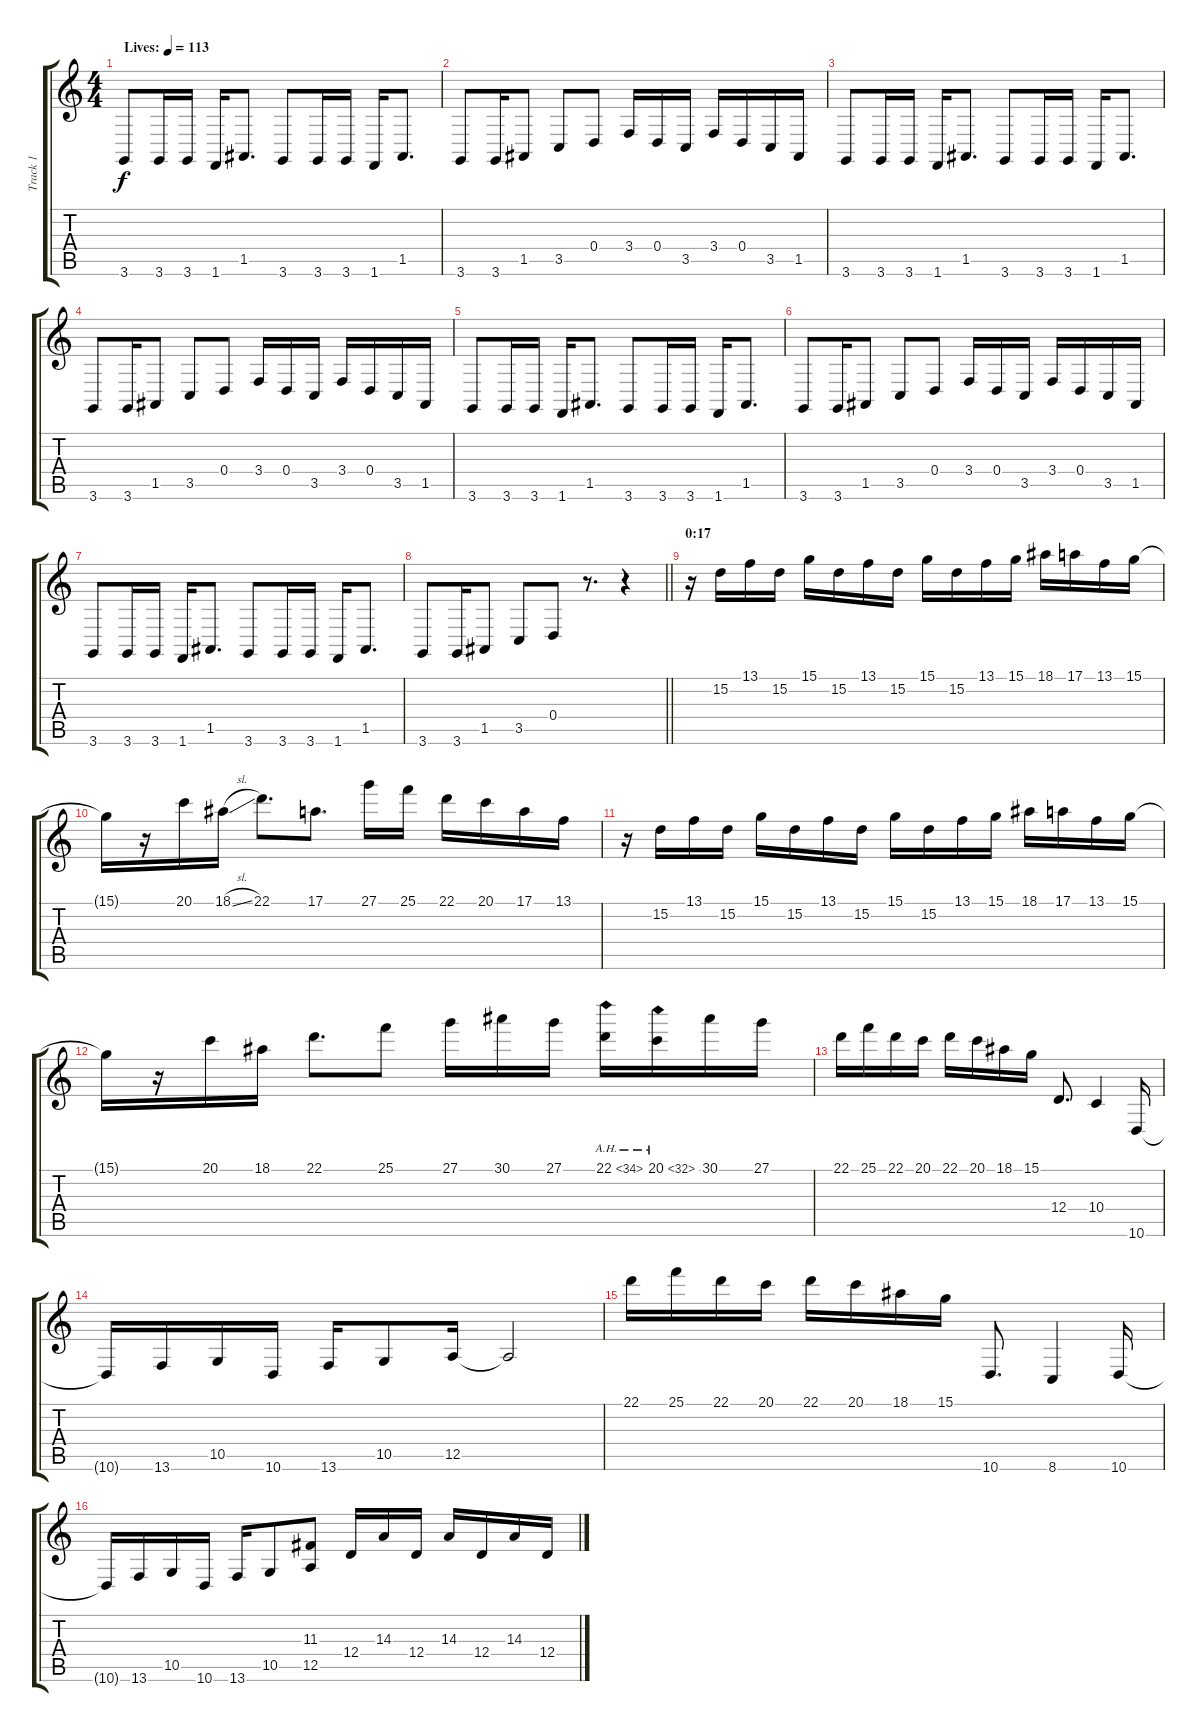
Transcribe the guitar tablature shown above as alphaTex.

\track ("Track 1" "Track 1") {instrument lead2sawtooth}
\staff {score tabs}
\tuning (E4 B3 G3 D3 A2 E2) {hide}
\ts (4 4)
\tempo (113 "Lives:")
\clef g2
\ks c
3.6.8{dy f instrument lead2sawtooth} 3.6.16 3.6.16 1.6.16 1.5.8{d} 3.6.8 3.6.16 3.6.16 1.6.16 1.5.8{d} |
3.6.8 3.6.16 1.5.8 3.5.8 0.4.8 3.4.16 0.4.16 3.5.16 3.4.16 0.4.16 3.5.16 1.5.16 |
3.6.8 3.6.16 3.6.16 1.6.16 1.5.8{d} 3.6.8 3.6.16 3.6.16 1.6.16 1.5.8{d} |
3.6.8 3.6.16 1.5.8 3.5.8 0.4.8 3.4.16 0.4.16 3.5.16 3.4.16 0.4.16 3.5.16 1.5.16 |
3.6.8 3.6.16 3.6.16 1.6.16 1.5.8{d} 3.6.8 3.6.16 3.6.16 1.6.16 1.5.8{d} |
3.6.8 3.6.16 1.5.8 3.5.8 0.4.8 3.4.16 0.4.16 3.5.16 3.4.16 0.4.16 3.5.16 1.5.16 |
3.6.8 3.6.16 3.6.16 1.6.16 1.5.8{d} 3.6.8 3.6.16 3.6.16 1.6.16 1.5.8{d} |
\barLineRight lightlight
3.6.8 3.6.16 1.5.8 3.5.8 0.4.8 r.8{d} r.4 |
\section ("" "0:17")
r.16 15.2.16 13.1.16 15.2.16 15.1.16 15.2.16 13.1.16 15.2.16 15.1.16 15.2.16 13.1.16 15.1.16 18.1.16 17.1.16 13.1.16 15.1.16 |
15.1{t}.16 r.16 20.1.16 18.1{sl}.16 22.1.8{d} 17.1.8{d} 27.1.16 25.1.16 22.1.16 20.1.16 17.1.16 13.1.16 |
r.16 15.2.16 13.1.16 15.2.16 15.1.16 15.2.16 13.1.16 15.2.16 15.1.16 15.2.16 13.1.16 15.1.16 18.1.16 17.1.16 13.1.16 15.1.16 |
15.1{t}.16 r.16 20.1.16 18.1.16 22.1.8{d} 25.1.8 27.1.16 30.1.16 27.1.16 22.1{ah 12}.16 20.1{ah 12}.16 30.1.16 27.1.16 |
22.1.16 25.1.16 22.1.16 20.1.16 22.1.16 20.1.16 18.1.16 15.1.16 12.4.8{d} 10.4.4 10.6.16 |
10.6{t}.16 13.6.16 10.5.16 10.6.16 13.6.16 10.5.8 12.5.16 12.5{t}.2 |
22.1.16 25.1.16 22.1.16 20.1.16 22.1.16 20.1.16 18.1.16 15.1.16 10.6.8{d} 8.6.4 10.6.16 |
10.6{t}.16 13.6.16 10.5.16 10.6.16 13.6.16 10.5.8 (11.3 12.5).8 12.4.16 14.3.16 12.4.16 14.3.16 12.4.16 14.3.16 12.4.16
